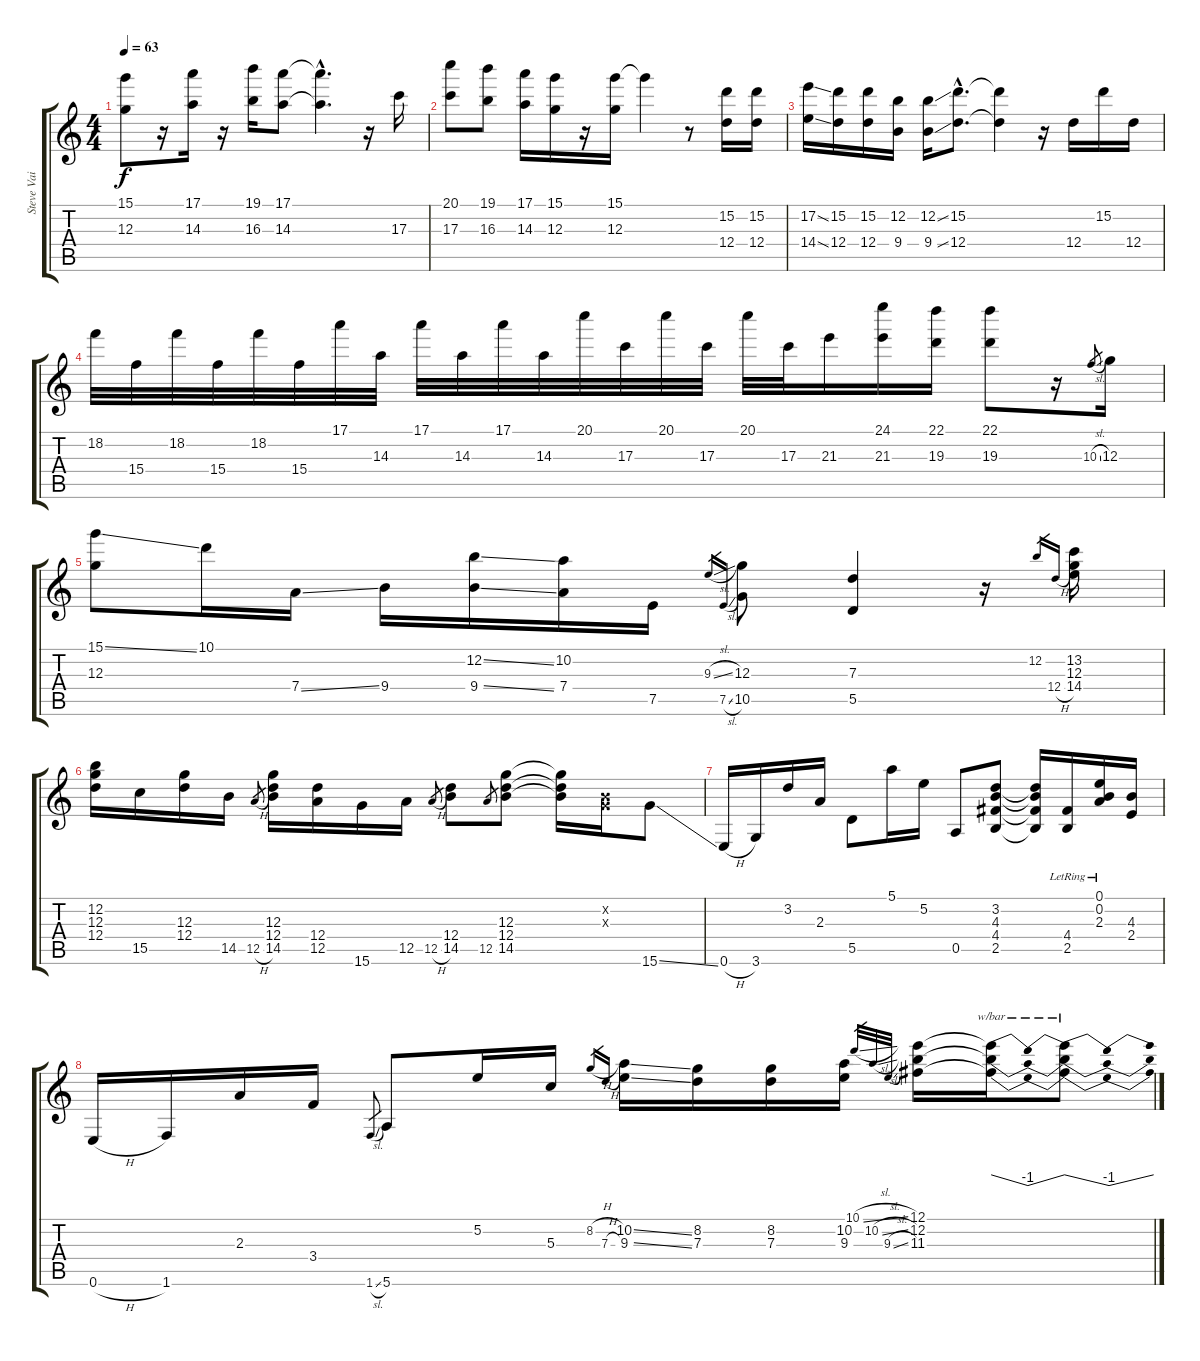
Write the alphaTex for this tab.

\track ("Steve Vai" "Steve Vai") {instrument electricguitarclean}
\staff {score tabs}
\tuning (E4 B3 G3 D3 A2 E2) {hide}
\ts (4 4)
\tempo 63
\clef g2
\ks c
(15.1 12.3).8{dy f} r.16 (17.1 14.3).16 r.16 (19.1 16.3).16 (17.1 14.3).8 (17.1{hac t} 14.3{hac t}).4{d} r.16 17.3.16 |
(20.1 17.3).8 (19.1 16.3).8 (17.1 14.3).16 (15.1 12.3).16 r.16 (15.1 12.3).16 15.1{t}.4 r.8 (15.2 12.4).16 (15.2 12.4).16 |
(17.2{ss} 14.4{ss}).16 (15.2 12.4).16 (15.2 12.4).16 (12.2 9.4).16 (12.2{ss} 9.4{ss}).16 (15.2{hac} 12.4{hac}).8{d} (15.2{t} 12.4{t}).4 r.16 12.4.16 15.2.16 12.4.16 |
18.2.32 15.4.32 18.2.32 15.4.32 18.2.32 15.4.32 17.1.32 14.3.32 17.1.32 14.3.32 17.1.32 14.3.32 20.1.32 17.3.32 20.1.32 17.3.32 20.1.32 17.3.32 21.3.16 (24.1 21.3).16 (22.1 19.3).16 (22.1 19.3).8 r.16 10.3{sl}.8{gr} 12.3.16 |
(15.1{ss} 12.3).8 10.1.16 7.4{ss}.16 9.4.16 (12.2{ss} 9.4{ss}).16 (10.2 7.4).16 7.5.16 9.3{sl}.16{gr} 7.5{sl}.16{gr} (12.3 10.5).8 (7.3 5.5).4 r.16 12.2.16{gr} 12.4{h}.16{gr} (13.2 12.3 14.4).16 |
(12.2 12.3 12.4).16 15.5.16 (12.3 12.4).16 14.5.16 12.5{h}.8{gr} (12.3 12.4 14.5).16 (12.4 12.5).16 15.6.16 12.5.16 12.5{h}.8{gr} (12.4 14.5).8 12.5.8{gr} (12.3 12.4 14.5).8 (12.3{t} 12.4{t} 14.5{t}).16 (0.2{x} 0.3{x}).16 15.6{ss}.8 |
0.6{h}.16 3.6.16 3.2.16 2.3.16 5.5.8 5.1.16 5.2.16 0.5.8 (3.2 4.3 4.4 2.5).8 (3.2{t} 4.3{t} 4.4{t} 2.5{t}).16 (4.4{lr} 2.5{lr}).16 (0.1{lr} 0.2{lr} 2.3).16 (4.3 2.4).16 |
0.6{h}.16 1.6.16 2.3.16 3.4.16 1.6{sl}.8{gr} 5.6.8 5.2.16 5.3.16 8.2{h}.16{gr} 7.3{h}.16{gr} (10.2{ss} 9.3{ss}).16 (8.2 7.3).16 (8.2 7.3).16 (10.2 9.3).16 10.1{sl}.32{gr} 10.2{sl}.32{gr} 9.3{sl}.32{gr} (12.1 12.2 11.3).16 (12.1{t} 12.2{t} 11.3{t}).16{tbe (dip default 0 0 30 -4 60 0)} (12.1{t} 12.2{t} 11.3{t}).8{tbe (dip default 0 0 30 -4 60 0)}
